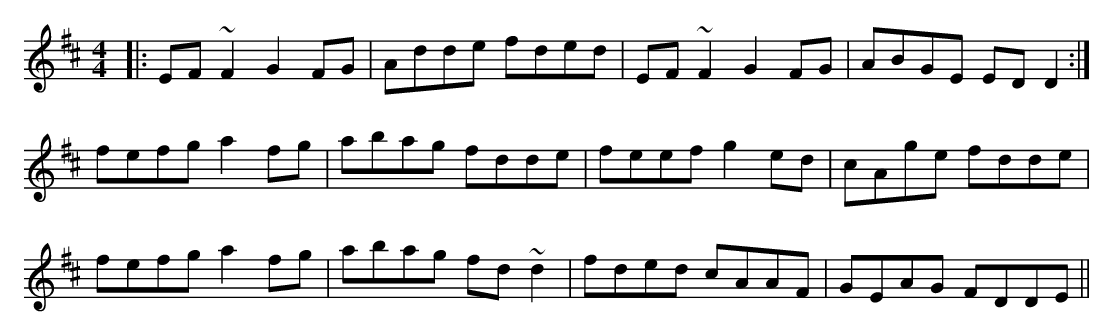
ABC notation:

X:1
M:4/4
K:D
|:EF ~F2 G2 FG | Adde fded | EF ~F2 G2 FG | ABGE EDD2 :|
fefg a2 fg | abag fdde | feef g2 ed | cAge fdde |
fefg a2 fg | abag fd ~d2 | fded cAAF | GEAG FDDE ||
